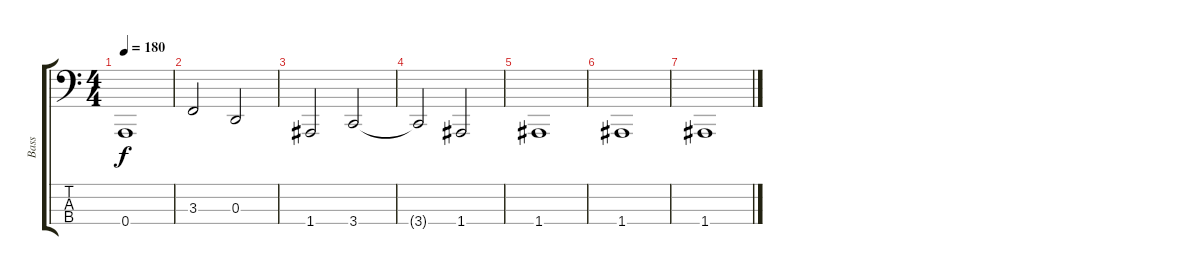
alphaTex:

\track ("Bass" "Bass") {instrument electricbassfinger}
\staff {score tabs}
\tuning (C2 G1 D1 A0) {hide}
\ts (4 4)
\tempo 180
\clef f4
\ks c
0.4.1{dy f} |
3.3.2 0.3.2 |
1.4.2 3.4.2 |
3.4{t}.2 1.4.2 |
1.4.1 |
1.4.1{volume 0} |
1.4.1
